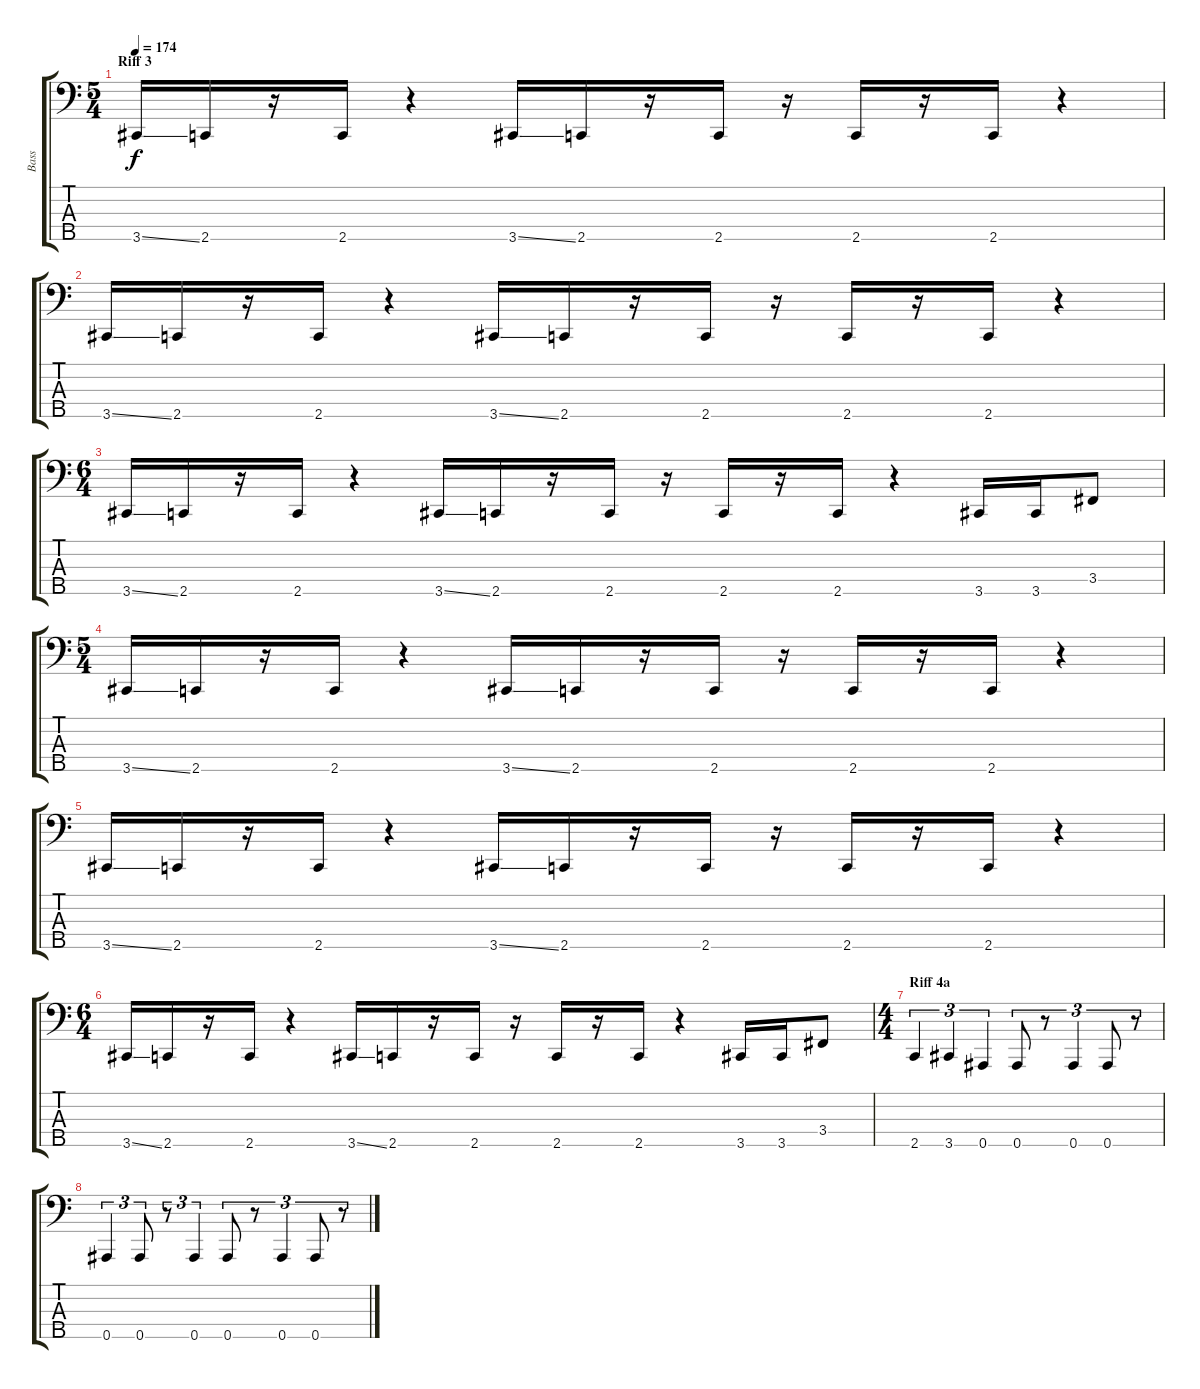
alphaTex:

\track ("Bass" "Bass") {instrument electricbassfinger}
\staff {score tabs}
\tuning (Gb2 Db2 Ab1 Eb1 Bb0) {hide}
\ts (5 4)
\section ("" "Riff 3")
\tempo 174
\clef f4
\ks c
3.5{ss}.16{dy f} 2.5.16 r.16 2.5.16 r.4 3.5{ss}.16 2.5.16 r.16 2.5.16 r.16 2.5.16 r.16 2.5.16 r.4 |
3.5{ss}.16 2.5.16 r.16 2.5.16 r.4 3.5{ss}.16 2.5.16 r.16 2.5.16 r.16 2.5.16 r.16 2.5.16 r.4 |
\ts (6 4)
3.5{ss}.16 2.5.16 r.16 2.5.16 r.4 3.5{ss}.16 2.5.16 r.16 2.5.16 r.16 2.5.16 r.16 2.5.16 r.4 3.5.16 3.5.16 3.4.8 |
\ts (5 4)
3.5{ss}.16 2.5.16 r.16 2.5.16 r.4 3.5{ss}.16 2.5.16 r.16 2.5.16 r.16 2.5.16 r.16 2.5.16 r.4 |
3.5{ss}.16 2.5.16 r.16 2.5.16 r.4 3.5{ss}.16 2.5.16 r.16 2.5.16 r.16 2.5.16 r.16 2.5.16 r.4 |
\ts (6 4)
3.5{ss}.16 2.5.16 r.16 2.5.16 r.4 3.5{ss}.16 2.5.16 r.16 2.5.16 r.16 2.5.16 r.16 2.5.16 r.4 3.5.16 3.5.16 3.4.8 |
\ts (4 4)
\section ("" "Riff 4a")
2.5.4{tu (3 2)} 3.5.4{tu (3 2)} 0.5.4{tu (3 2)} 0.5.8{tu (3 2)} r.8{tu (3 2)} 0.5.4{tu (3 2)} 0.5.8{tu (3 2)} r.8{tu (3 2)} |
0.5.4{tu (3 2)} 0.5.8{tu (3 2)} r.8{tu (3 2)} 0.5.4{tu (3 2)} 0.5.8{tu (3 2)} r.8{tu (3 2)} 0.5.4{tu (3 2)} 0.5.8{tu (3 2)} r.8{tu (3 2)}
